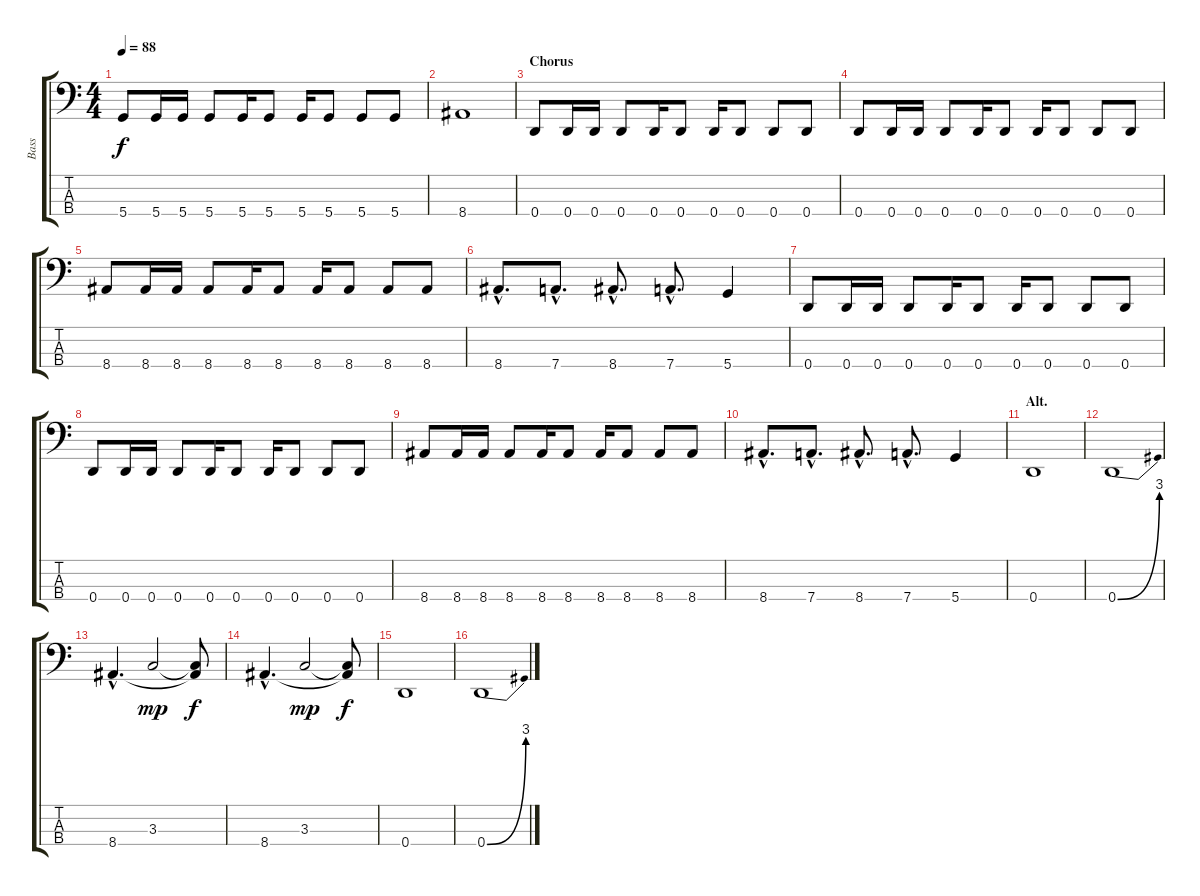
\track ("Bass" "Bass") {instrument acousticbass}
\staff {score tabs}
\tuning (G2 D2 A1 D1) {hide}
\ts (4 4)
\tempo 88
\clef f4
\ks c
5.4.8{dy f} 5.4.16 5.4.16 5.4.8 5.4.16 5.4.8 5.4.16 5.4.8 5.4.8 5.4.8 |
8.4.1 |
\section ("" "Chorus")
0.4.8 0.4.16 0.4.16 0.4.8 0.4.16 0.4.8 0.4.16 0.4.8 0.4.8 0.4.8 |
0.4.8 0.4.16 0.4.16 0.4.8 0.4.16 0.4.8 0.4.16 0.4.8 0.4.8 0.4.8 |
8.4.8 8.4.16 8.4.16 8.4.8 8.4.16 8.4.8 8.4.16 8.4.8 8.4.8 8.4.8 |
8.4{hac}.8{d} 7.4{hac}.8{d} 8.4{hac}.8{d} 7.4{hac}.8{d} 5.4.4 |
0.4.8 0.4.16 0.4.16 0.4.8 0.4.16 0.4.8 0.4.16 0.4.8 0.4.8 0.4.8 |
0.4.8 0.4.16 0.4.16 0.4.8 0.4.16 0.4.8 0.4.16 0.4.8 0.4.8 0.4.8 |
8.4.8 8.4.16 8.4.16 8.4.8 8.4.16 8.4.8 8.4.16 8.4.8 8.4.8 8.4.8 |
8.4{hac}.8{d} 7.4{hac}.8{d} 8.4{hac}.8{d} 7.4{hac}.8{d} 5.4.4 |
\section ("" "Alt.")
0.4.1 |
0.4{be (bend 0 0 60 12)}.1 |
8.4{hac}.4{d} 3.3.2{dy mp} (3.3{t} 8.4{t}).8{dy f} |
8.4{hac}.4{d} 3.3.2{dy mp} (3.3{t} 8.4{t}).8{dy f} |
0.4.1 |
0.4{be (bend 0 0 60 12)}.1
